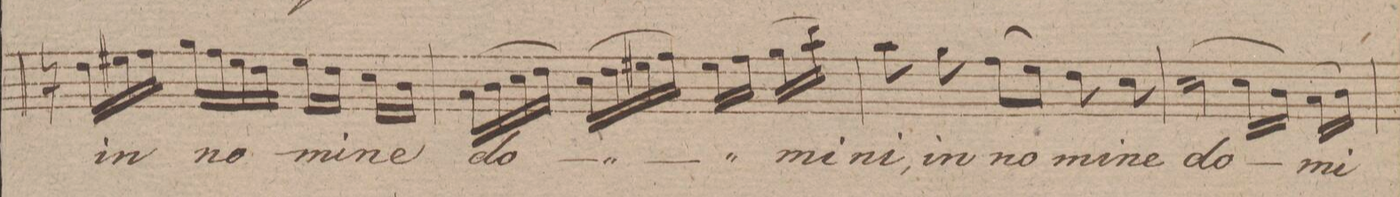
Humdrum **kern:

**kern	**text
*I"Tenore. Solo	*
*clefC4	*
*k[f#c#g#]	*
*M3/4	*
16r	.
16c#\LL	in
16d#X\	.
16e\JJ	.
16f#\LL	no-
16e\	.
16d#\	.
16c#\JJ	.
16d#\LL	-mi-
16c#\JJ	.
16B\LL	-ne
16A\JJ	.
=43	=43
(>16G#/LL	do-
16A\	.
16B\	.
16c#\JJ)	.
(>16B\LL	.
16c#\	.
16d#X\	.
16e\JJ)	.
16d#\LL	.
16e\JJ	.
(>16f#\LL	-mi-
16a\JJ)	.
=44	=44
*8\left	*
8g#\	-ni,
8f#\	in
*8\right	*
(>8e\L	no-
8d\J)	.
8c#\	-mi-
8B\	-ne
=45	=45
(>2B\	do-
16B\LL	.
16A\JJ)	.
(>16G#/LL	-mi-
16A\JJ)	.
=46	=46
*-	*-
